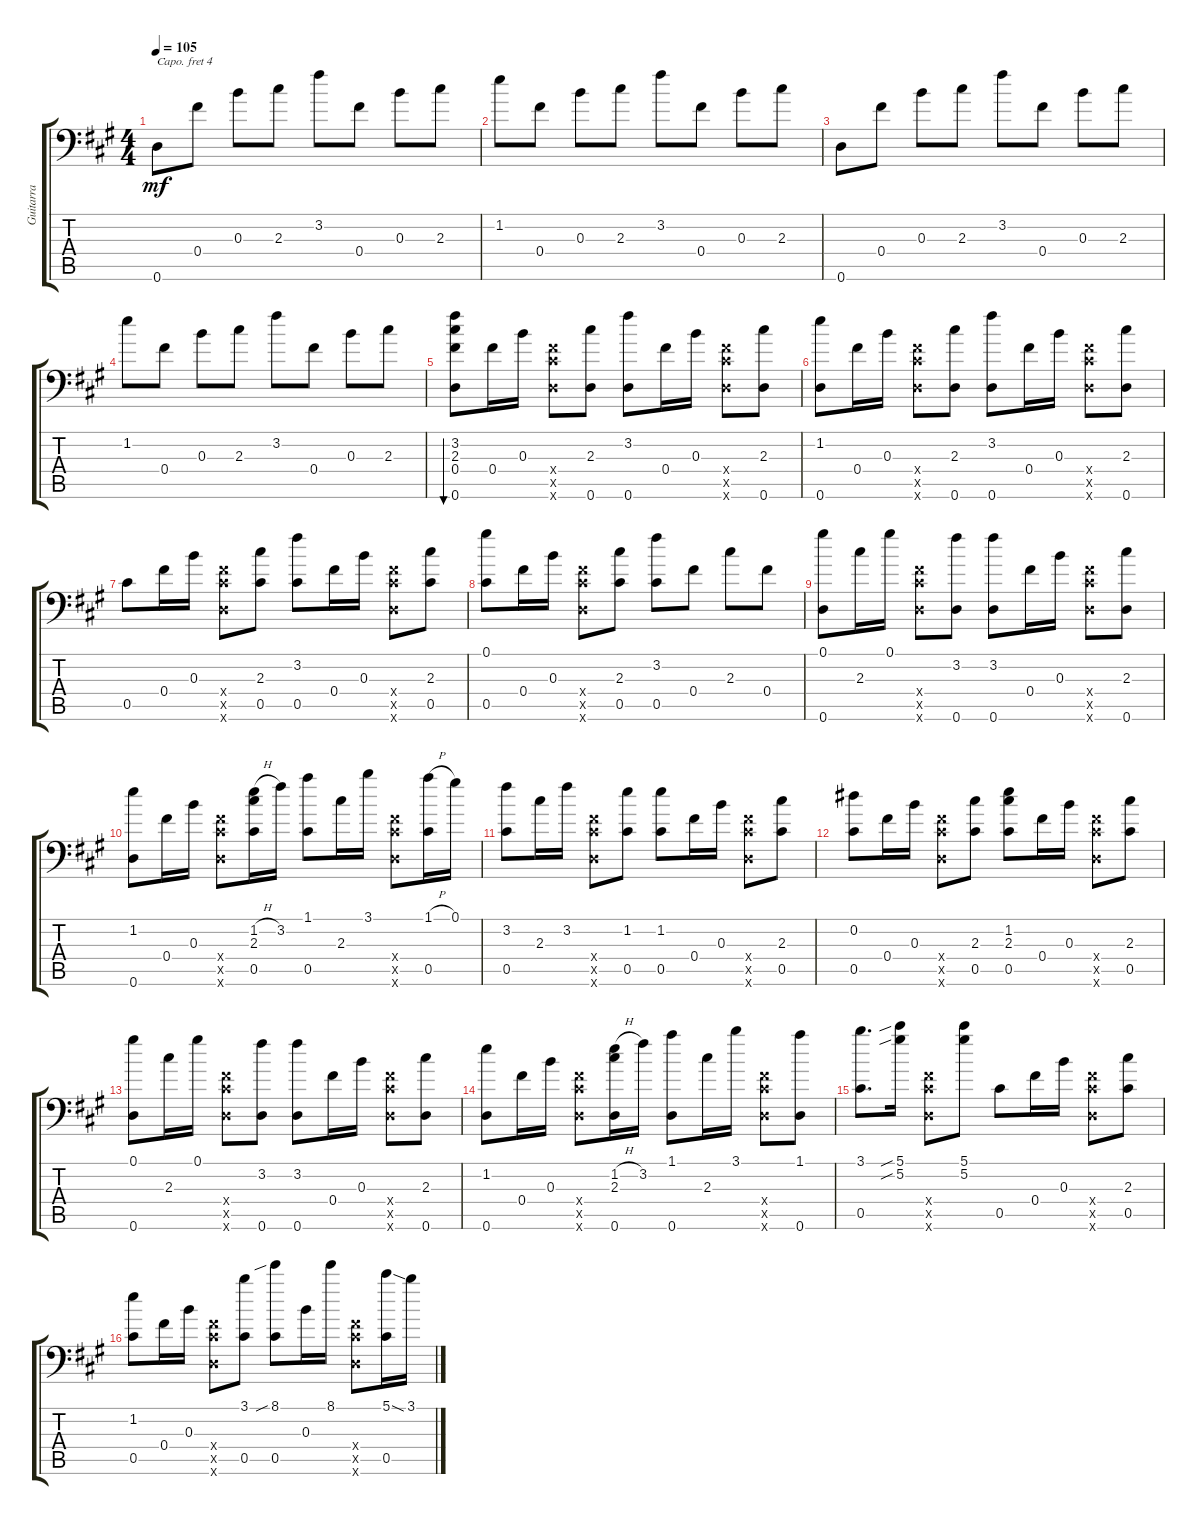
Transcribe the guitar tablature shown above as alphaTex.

\track ("Guitarra" "Guitarra") {instrument acousticguitarnylon}
\staff {score tabs}
\capo 4
\tuning (E4 B3 G3 D3 A2 Bb1) {hide}
\ts (4 4)
\tempo 105
\clef f4
\ks a
0.6.8{dy mf instrument acousticguitarnylon} 0.4.8 0.3.8 2.3.8 3.2.8 0.4.8 0.3.8 2.3.8 |
1.2.8 0.4.8 0.3.8 2.3.8 3.2.8 0.4.8 0.3.8 2.3.8 |
0.6.8 0.4.8 0.3.8 2.3.8 3.2.8 0.4.8 0.3.8 2.3.8 |
1.2.8 0.4.8 0.3.8 2.3.8 3.2.8 0.4.8 0.3.8 2.3.8 |
(3.2 2.3 0.4 0.6).8{bu 480} 0.4.16 0.3.16 (0.4{x} 0.5{x} 0.6{x}).8 (2.3 0.6).8 (3.2 0.6).8 0.4.16 0.3.16 (0.4{x} 0.5{x} 0.6{x}).8 (2.3 0.6).8 |
(1.2 0.6).8 0.4.16 0.3.16 (0.4{x} 0.5{x} 0.6{x}).8 (2.3 0.6).8 (3.2 0.6).8 0.4.16 0.3.16 (0.4{x} 0.5{x} 0.6{x}).8 (2.3 0.6).8 |
0.5.8 0.4.16 0.3.16 (0.4{x} 0.5{x} 0.6{x}).8 (2.3 0.5).8 (3.2 0.5).8 0.4.16 0.3.16 (0.4{x} 0.5{x} 0.6{x}).8 (2.3 0.5).8 |
(0.1 0.5).8 0.4.16 0.3.16 (0.4{x} 0.5{x} 0.6{x}).8 (2.3 0.5).8 (3.2 0.5).8 0.4.8 2.3.8 0.4.8 |
(0.1 0.6).8 2.3.16 0.1.16 (0.4{x} 0.5{x} 0.6{x}).8 (3.2 0.6).8 (3.2 0.6).8 0.4.16 0.3.16 (0.4{x} 0.5{x} 0.6{x}).8 (2.3 0.6).8 |
(1.2 0.6).8 0.4.16 0.3.16 (0.4{x} 0.5{x} 0.6{x}).8 (1.2{h} 2.3 0.5).16 3.2.16 (1.1 0.5).8 2.3.16 3.1.16 (0.4{x} 0.5{x} 0.6{x}).8 (1.1{h} 0.5).16 0.1.16 |
(3.2 0.5).8 2.3.16 3.2.16 (0.4{x} 0.5{x} 0.6{x}).8 (1.2 0.5).8 (1.2 0.5).8 0.4.16 0.3.16 (0.4{x} 0.5{x} 0.6{x}).8 (2.3 0.5).8 |
(0.2 0.5).8 0.4.16 0.3.16 (0.4{x} 0.5{x} 0.6{x}).8 (2.3 0.5).8 (1.2 2.3 0.5).8 0.4.16 0.3.16 (0.4{x} 0.5{x} 0.6{x}).8 (2.3 0.5).8 |
(0.1 0.6).8 2.3.16 0.1.16 (0.4{x} 0.5{x} 0.6{x}).8 (3.2 0.6).8 (3.2 0.6).8 0.4.16 0.3.16 (0.4{x} 0.5{x} 0.6{x}).8 (2.3 0.6).8 |
(1.2 0.6).8 0.4.16 0.3.16 (0.4{x} 0.5{x} 0.6{x}).8 (1.2{h} 2.3 0.6).16 3.2.16 (1.1 0.6).8 2.3.16 3.1.16 (0.4{x} 0.5{x} 0.6{x}).8 (1.1 0.6).8 |
(3.1 0.5).8{d} (5.1{sib} 5.2{sib}).16 (0.4{x} 0.5{x} 0.6{x}).8 (5.1 5.2).8 0.5.8 0.4.16 0.3.16 (0.4{x} 0.5{x} 0.6{x}).8 (2.3 0.5).8 |
(1.2 0.5).8 0.4.16 0.3.16 (0.4{x} 0.5{x} 0.6{x}).8 (3.1 0.5).8 (8.1{sib} 0.5).8 0.3.16 8.1.16 (0.4{x} 0.5{x} 0.6{x}).8 (5.1{sod} 0.5).16 3.1.16
